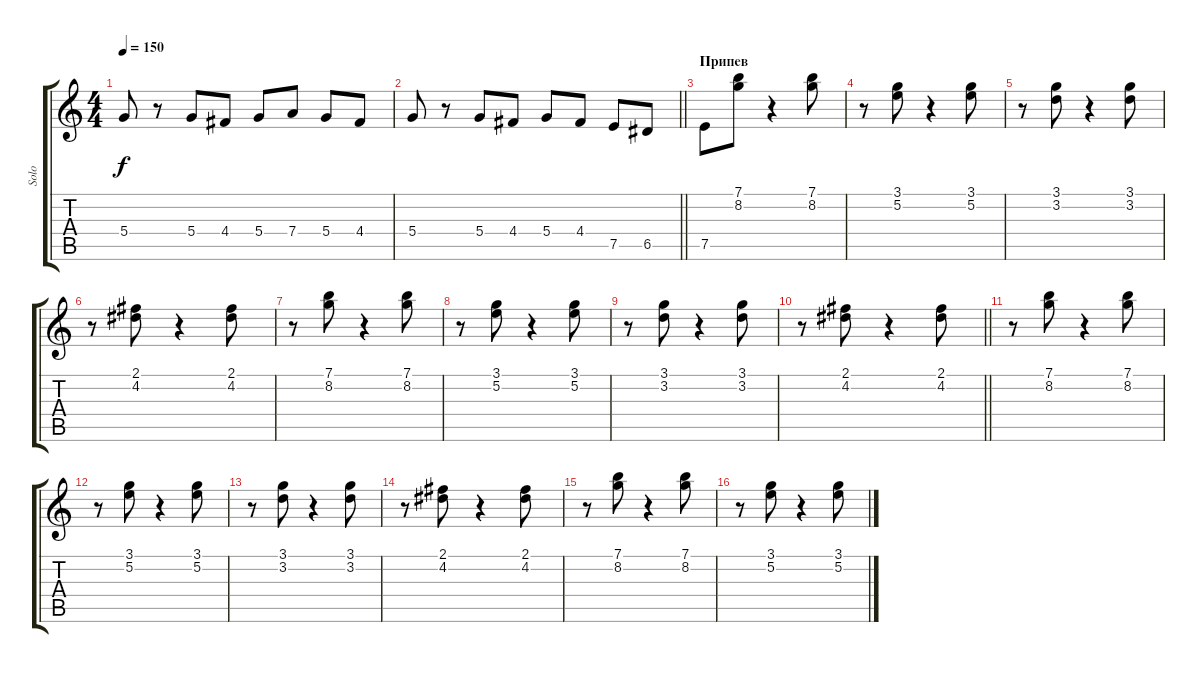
\track ("Solo" "Solo") {instrument electricguitarclean}
\staff {score tabs}
\tuning (E4 B3 G3 D3 A2 E2) {hide}
\ts (4 4)
\tempo 150
\clef g2
\ks c
5.4.8{dy f} r.8 5.4.8 4.4.8 5.4.8 7.4.8 5.4.8 4.4.8 |
\barLineRight lightlight
5.4.8 r.8 5.4.8 4.4.8 5.4.8 4.4.8 7.5.8 6.5.8 |
\section ("" "Припев")
7.5.8 (7.1 8.2).8 r.4 (7.1 8.2).8 |
r.8 (3.1 5.2).8 r.4 (3.1 5.2).8 |
r.8 (3.1 3.2).8 r.4 (3.1 3.2).8 |
r.8 (2.1 4.2).8 r.4 (2.1 4.2).8 |
r.8 (7.1 8.2).8 r.4 (7.1 8.2).8 |
r.8 (3.1 5.2).8 r.4 (3.1 5.2).8 |
r.8 (3.1 3.2).8 r.4 (3.1 3.2).8 |
\barLineRight lightlight
r.8 (2.1 4.2).8 r.4 (2.1 4.2).8 |
r.8 (7.1 8.2).8 r.4 (7.1 8.2).8 |
r.8 (3.1 5.2).8 r.4 (3.1 5.2).8 |
r.8 (3.1 3.2).8 r.4 (3.1 3.2).8 |
r.8 (2.1 4.2).8 r.4 (2.1 4.2).8 |
r.8 (7.1 8.2).8 r.4 (7.1 8.2).8 |
r.8 (3.1 5.2).8 r.4 (3.1 5.2).8
